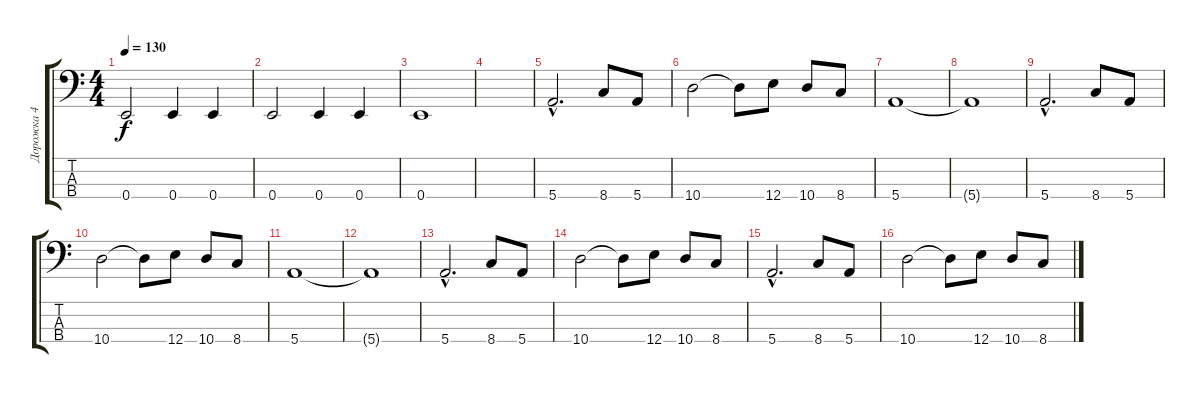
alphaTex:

\track ("Дорожка 4" "Дорожка 4") {instrument electricbassfinger}
\staff {score tabs}
\tuning (G2 D2 A1 E1) {hide}
\ts (4 4)
\tempo 130
\clef f4
\ks c
0.4.2{dy f} 0.4.4 0.4.4 |
0.4.2 0.4.4 0.4.4 |
0.4.1 |
|
5.4{hac}.2{d} 8.4.8 5.4.8 |
10.4.2 10.4{t}.8 12.4.8 10.4.8 8.4.8 |
5.4.1 |
5.4{t}.1 |
5.4{hac}.2{d} 8.4.8 5.4.8 |
10.4.2 10.4{t}.8 12.4.8 10.4.8 8.4.8 |
5.4.1 |
5.4{t}.1 |
5.4{hac}.2{d} 8.4.8 5.4.8 |
10.4.2 10.4{t}.8 12.4.8 10.4.8 8.4.8 |
5.4{hac}.2{d} 8.4.8 5.4.8 |
10.4.2 10.4{t}.8 12.4.8 10.4.8 8.4.8
